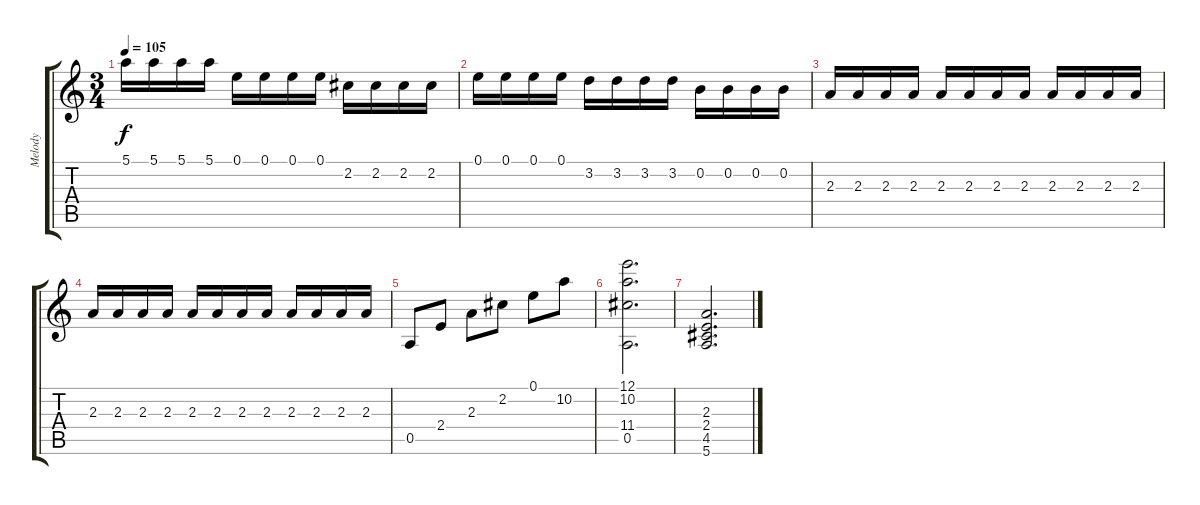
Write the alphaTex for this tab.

\track ("Melody" "Melody") {instrument electricguitarjazz}
\staff {score tabs}
\tuning (E4 B3 G3 D3 A2 E2) {hide}
\ts (3 4)
\tempo 105
\clef g2
\ks c
5.1.16{dy f} 5.1.16 5.1.16 5.1.16 0.1.16 0.1.16 0.1.16 0.1.16 2.2.16 2.2.16 2.2.16 2.2.16 |
0.1.16 0.1.16 0.1.16 0.1.16 3.2.16 3.2.16 3.2.16 3.2.16 0.2.16 0.2.16 0.2.16 0.2.16 |
2.3.16 2.3.16 2.3.16 2.3.16 2.3.16 2.3.16 2.3.16 2.3.16 2.3.16 2.3.16 2.3.16 2.3.16 |
2.3.16 2.3.16 2.3.16 2.3.16 2.3.16 2.3.16 2.3.16 2.3.16 2.3.16 2.3.16 2.3.16 2.3.16 |
0.5.8 2.4.8 2.3.8 2.2.8 0.1.8 10.2.8 |
(12.1 10.2 11.4 0.5).2{d} |
(2.3 2.4 4.5 5.6).2{d}
